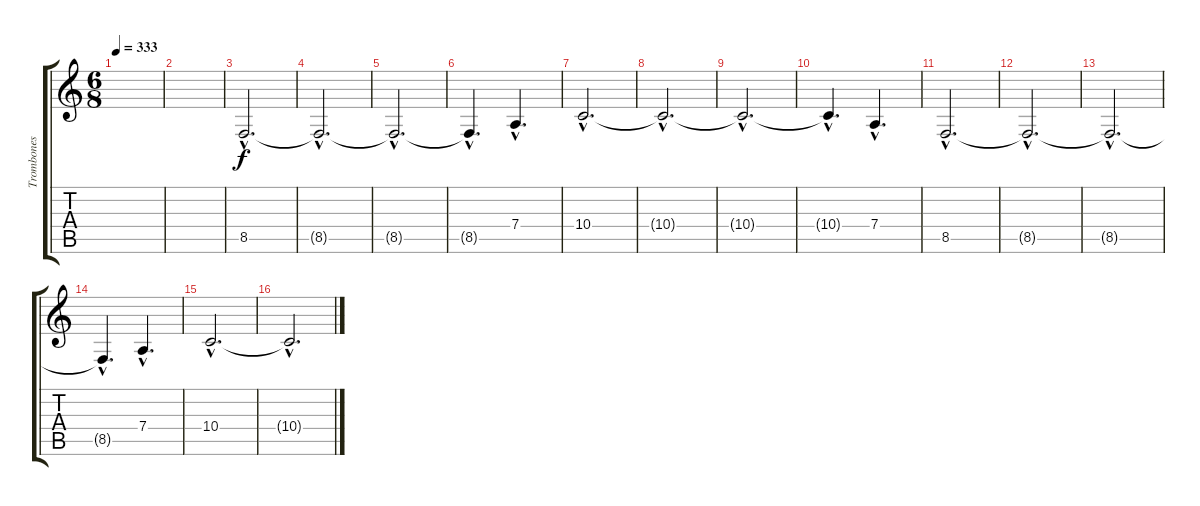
\track ("Trombones" "Trombones") {instrument trombone}
\staff {score tabs}
\tuning (E4 B3 G3 D3 A2 E2) {hide}
\ts (6 8)
\tempo 333
\clef g2
\ks c
|
|
8.5{hac}.2{d} |
8.5{hac t}.2{d} |
8.5{hac t}.2{d} |
8.5{hac t}.4{d} 7.4{hac}.4{d} |
10.4{hac}.2{d} |
10.4{hac t}.2{d} |
10.4{hac t}.2{d} |
10.4{hac t}.4{d} 7.4{hac}.4{d} |
8.5{hac}.2{d} |
8.5{hac t}.2{d} |
8.5{hac t}.2{d} |
8.5{hac t}.4{d} 7.4{hac}.4{d} |
10.4{hac}.2{d} |
10.4{hac t}.2{d}
